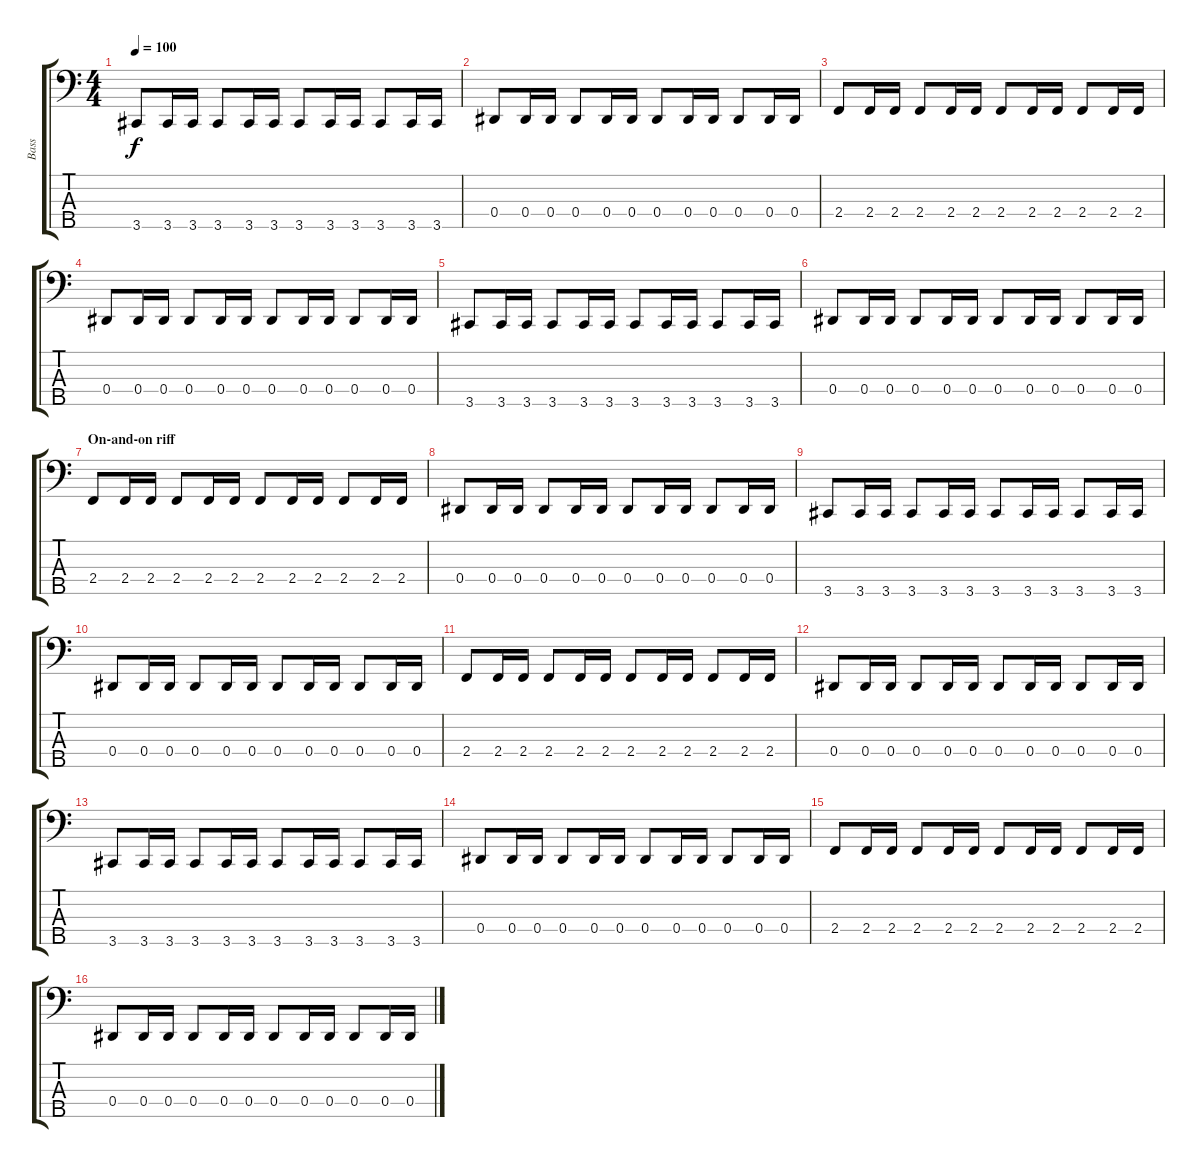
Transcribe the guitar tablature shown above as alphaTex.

\track ("Bass" "Bass") {instrument electricbassfinger}
\staff {score tabs}
\tuning (Gb2 Db2 Ab1 Eb1 Bb0) {hide}
\ts (4 4)
\tempo 100
\clef f4
\ks c
3.5.8{dy f} 3.5.16 3.5.16 3.5.8 3.5.16 3.5.16 3.5.8 3.5.16 3.5.16 3.5.8 3.5.16 3.5.16 |
0.4.8 0.4.16 0.4.16 0.4.8 0.4.16 0.4.16 0.4.8 0.4.16 0.4.16 0.4.8 0.4.16 0.4.16 |
2.4.8 2.4.16 2.4.16 2.4.8 2.4.16 2.4.16 2.4.8 2.4.16 2.4.16 2.4.8 2.4.16 2.4.16 |
0.4.8 0.4.16 0.4.16 0.4.8 0.4.16 0.4.16 0.4.8 0.4.16 0.4.16 0.4.8 0.4.16 0.4.16 |
3.5.8 3.5.16 3.5.16 3.5.8 3.5.16 3.5.16 3.5.8 3.5.16 3.5.16 3.5.8 3.5.16 3.5.16 |
0.4.8 0.4.16 0.4.16 0.4.8 0.4.16 0.4.16 0.4.8 0.4.16 0.4.16 0.4.8 0.4.16 0.4.16 |
\section ("" "On-and-on riff")
2.4.8 2.4.16 2.4.16 2.4.8 2.4.16 2.4.16 2.4.8 2.4.16 2.4.16 2.4.8 2.4.16 2.4.16 |
0.4.8 0.4.16 0.4.16 0.4.8 0.4.16 0.4.16 0.4.8 0.4.16 0.4.16 0.4.8 0.4.16 0.4.16 |
3.5.8 3.5.16 3.5.16 3.5.8 3.5.16 3.5.16 3.5.8 3.5.16 3.5.16 3.5.8 3.5.16 3.5.16 |
0.4.8 0.4.16 0.4.16 0.4.8 0.4.16 0.4.16 0.4.8 0.4.16 0.4.16 0.4.8 0.4.16 0.4.16 |
2.4.8 2.4.16 2.4.16 2.4.8 2.4.16 2.4.16 2.4.8 2.4.16 2.4.16 2.4.8 2.4.16 2.4.16 |
0.4.8 0.4.16 0.4.16 0.4.8 0.4.16 0.4.16 0.4.8 0.4.16 0.4.16 0.4.8 0.4.16 0.4.16 |
3.5.8 3.5.16 3.5.16 3.5.8 3.5.16 3.5.16 3.5.8 3.5.16 3.5.16 3.5.8 3.5.16 3.5.16 |
0.4.8 0.4.16 0.4.16 0.4.8 0.4.16 0.4.16 0.4.8 0.4.16 0.4.16 0.4.8 0.4.16 0.4.16 |
2.4.8 2.4.16 2.4.16 2.4.8 2.4.16 2.4.16 2.4.8 2.4.16 2.4.16 2.4.8 2.4.16 2.4.16 |
0.4.8 0.4.16 0.4.16 0.4.8 0.4.16 0.4.16 0.4.8 0.4.16 0.4.16 0.4.8 0.4.16 0.4.16
